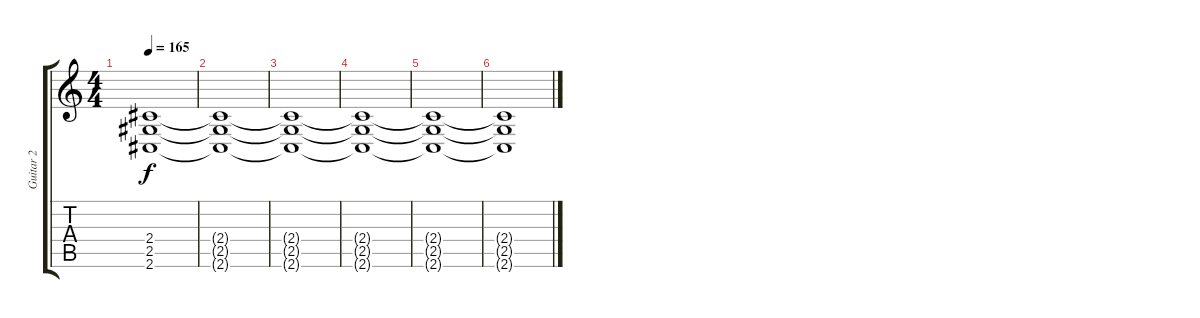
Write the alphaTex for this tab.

\track ("Guitar 2" "Guitar 2") {instrument distortionguitar}
\staff {score tabs}
\tuning (Db4 Ab3 E3 B2 Gb2 B1) {hide}
\ts (4 4)
\tempo 165
\clef g2
\ks c
(2.4{t} 2.5{t} 2.6{t}).1{dy f volume 8} |
(2.4{t} 2.5{t} 2.6{t}).1 |
(2.4{t} 2.5{t} 2.6{t}).1 |
(2.4{t} 2.5{t} 2.6{t}).1 |
(2.4{t} 2.5{t} 2.6{t}).1{volume 3} |
(2.4{t} 2.5{t} 2.6{t}).1
